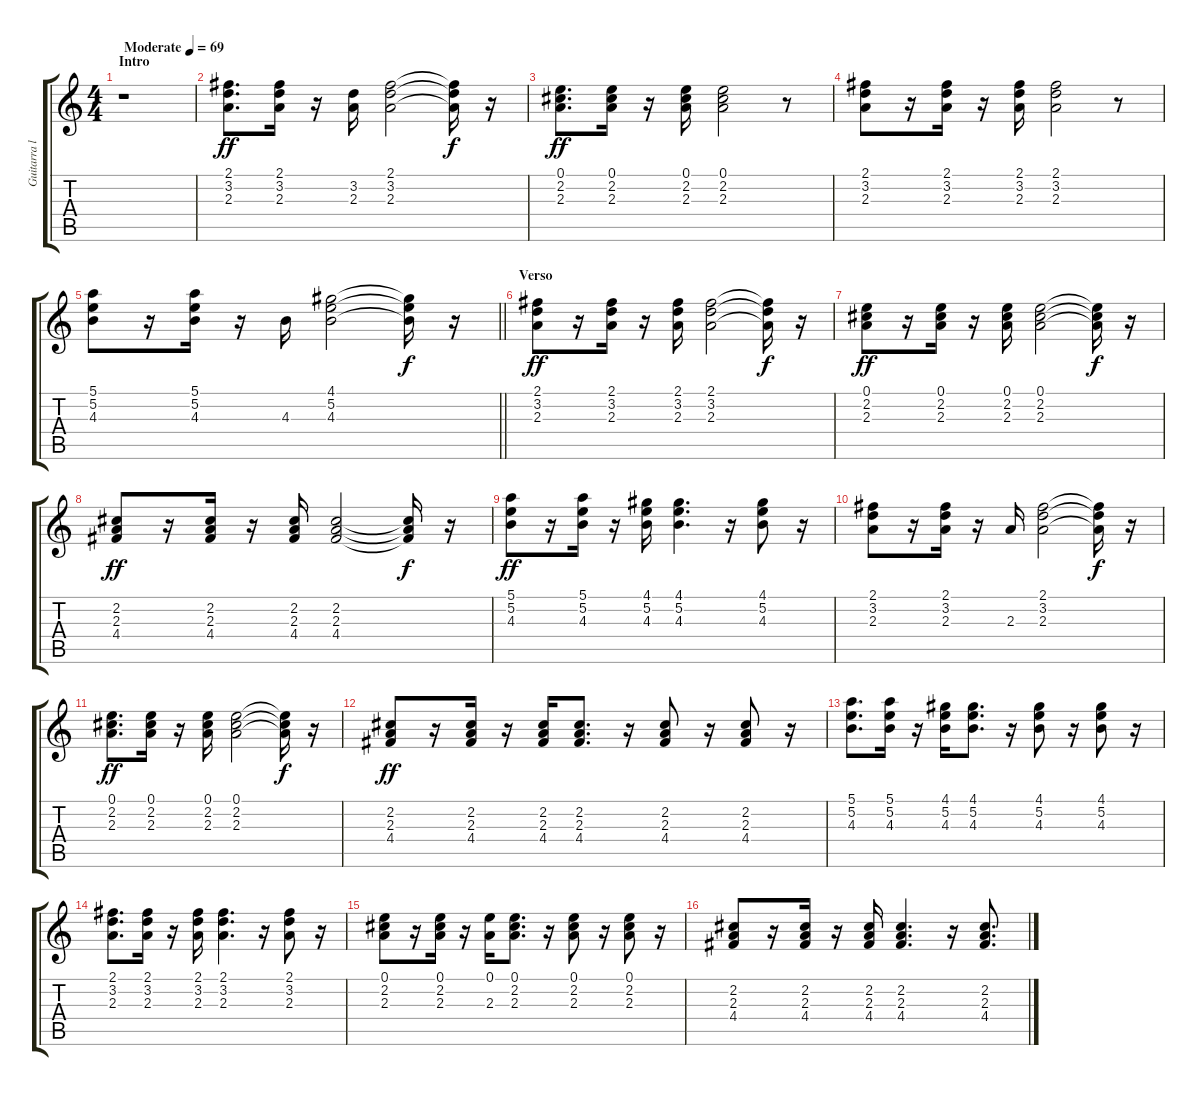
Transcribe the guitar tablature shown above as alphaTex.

\track ("Guitarra ll" "Guitarra l") {instrument acousticguitarsteel}
\staff {score tabs}
\tuning (E4 B3 G3 D3 A2 E2) {hide}
\ts (4 4)
\section ("" "Intro")
\tempo (69 "Moderate")
\clef g2
\ks c
r.1{dy ff instrument acousticguitarsteel} |
(2.1 3.2 2.3).8{d} (2.1 3.2 2.3).16 r.16 (3.2 2.3).16 (2.1 3.2 2.3).2 (2.1{t} 3.2{t} 2.3{t}).16{dy f} r.16 |
(0.1 2.2 2.3).8{d dy ff} (0.1 2.2 2.3).16 r.16 (0.1 2.2 2.3).16 (0.1 2.2 2.3).2 r.8 |
(2.1 3.2 2.3).8 r.16 (2.1 3.2 2.3).16 r.16 (2.1 3.2 2.3).16 (2.1 3.2 2.3).2 r.8 |
\barLineRight lightlight
(5.1 5.2 4.3).8 r.16 (5.1 5.2 4.3).16 r.16 4.3.16 (4.1 5.2 4.3).2 (4.1{t} 5.2{t} 4.3{t}).16{dy f} r.16 |
\section ("" "Verso")
(2.1 3.2 2.3).8{dy ff} r.16 (2.1 3.2 2.3).16 r.16 (2.1 3.2 2.3).16 (2.1 3.2 2.3).2 (2.1{t} 3.2{t} 2.3{t}).16{dy f} r.16 |
(0.1 2.2 2.3).8{dy ff} r.16 (0.1 2.2 2.3).16 r.16 (0.1 2.2 2.3).16 (0.1 2.2 2.3).2 (0.1{t} 2.2{t} 2.3{t}).16{dy f} r.16 |
(2.2 2.3 4.4).8{dy ff} r.16 (2.2 2.3 4.4).16 r.16 (2.2 2.3 4.4).16 (2.2 2.3 4.4).2 (2.2{t} 2.3{t} 4.4{t}).16{dy f} r.16 |
(5.1 5.2 4.3).8{dy ff} r.16 (5.1 5.2 4.3).16 r.16 (4.1 5.2 4.3).16 (4.1 5.2 4.3).4{d} r.16 (4.1 5.2 4.3).8 r.16 |
(2.1 3.2 2.3).8 r.16 (2.1 3.2 2.3).16 r.16 2.3.16 (2.1 3.2 2.3).2 (2.1{t} 3.2{t} 2.3{t}).16{dy f} r.16 |
(0.1 2.2 2.3).8{d dy ff} (0.1 2.2 2.3).16 r.16 (0.1 2.2 2.3).16 (0.1 2.2 2.3).2 (0.1{t} 2.2{t} 2.3{t}).16{dy f} r.16 |
(2.2 2.3 4.4).8{dy ff} r.16 (2.2 2.3 4.4).16 r.16 (2.2 2.3 4.4).16 (2.2 2.3 4.4).8{d} r.16 (2.2 2.3 4.4).8 r.16 (2.2 2.3 4.4).8 r.16 |
(5.1 5.2 4.3).8{d} (5.1 5.2 4.3).16 r.16 (4.1 5.2 4.3).16 (4.1 5.2 4.3).8{d} r.16 (4.1 5.2 4.3).8 r.16 (4.1 5.2 4.3).8 r.16 |
(2.1 3.2 2.3).8{d} (2.1 3.2 2.3).16 r.16 (2.1 3.2 2.3).16 (2.1 3.2 2.3).4{d} r.16 (2.1 3.2 2.3).8 r.16 |
(0.1 2.2 2.3).8 r.16 (0.1 2.2 2.3).16 r.16 (0.1 2.3).16 (0.1 2.2 2.3).8{d} r.16 (0.1 2.2 2.3).8 r.16 (0.1 2.2 2.3).8 r.16 |
(2.2 2.3 4.4).8 r.16 (2.2 2.3 4.4).16 r.16 (2.2 2.3 4.4).16 (2.2 2.3 4.4).4{d} r.16 (2.2 2.3 4.4).8{d}
